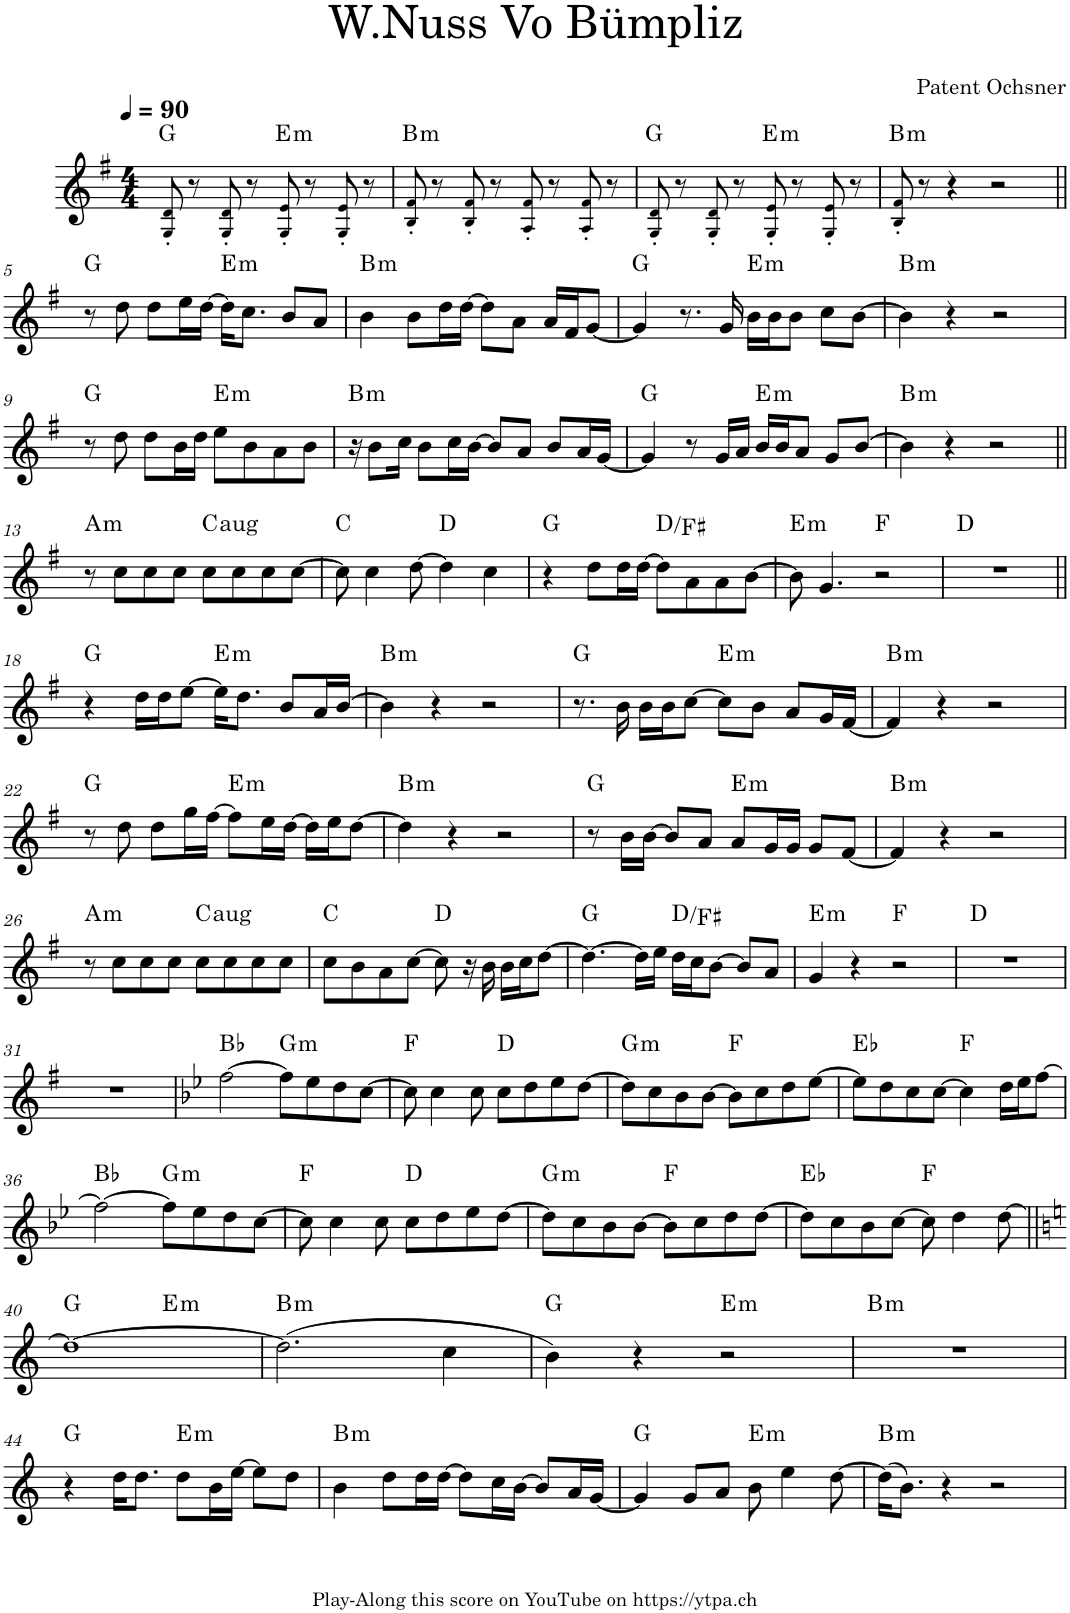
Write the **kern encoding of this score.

**kern	**harte
*part1	*part1
*staff1	*
*I"Piano	*
*I'Pno.	*
*clefG2	*
*k[f#]	*
*M4/4	*
*MM90	*
=1	=1
8G!/' 8d!/'	G:maj
8r	.
8G!/' 8d!/'	.
8r	.
!	!LO:H:kt=m
8G!/' 8e!/'	E:min
8r	.
8G!/' 8e!/'	.
8r	.
=2	=2
!	!LO:H:kt=m
8B!/' 8f#!/'	B:min
8r	.
8B!/' 8f#!/'	.
8r	.
8A!/' 8f#!/'	.
8r	.
8A!/' 8f#!/'	.
8r	.
=3	=3
8G!/' 8d!/'	G:maj
8r	.
8G!/' 8d!/'	.
8r	.
!	!LO:H:kt=m
8G!/' 8e!/'	E:min
8r	.
8G!/' 8e!/'	.
8r	.
=4	=4
!	!LO:H:kt=m
8B!/' 8f#!/'	B:min
8r	.
4r	.
2r	.
!!LO:LB:g=z
=5||	=5||
8r	G:maj
8dd\	.
8dd\L	.
16ee\L	.
[16dd\JJ	.
!	!LO:H:kt=m
16dd\KL]	E:min
8.cc\J	.
8b/L	.
8a/J	.
=6	=6
!	!LO:H:kt=m
4b\	B:min
8b\L	.
16dd\L	.
[16dd\JJ	.
8dd\L]	.
8a\J	.
16a/LL	.
16f#/J	.
[8g/J	.
=7	=7
4g/]	G:maj
8.r	.
16g/	.
!	!LO:H:kt=m
16b\LL	E:min
16b\J	.
8b\J	.
8cc\L	.
[8b\J	.
=8	=8
!	!LO:H:kt=m
4b\]	B:min
4r	.
2r	.
!!LO:LB:g=z
=9	=9
8r	G:maj
8dd\	.
8dd\L	.
16b\L	.
16dd\JJ	.
!	!LO:H:kt=m
8ee\L	E:min
8b\	.
8a\	.
8b\J	.
=10	=10
!	!LO:H:kt=m
16r	B:min
8b\L	.
16cc\Jk	.
8b\L	.
16cc\L	.
[16b\JJ	.
8b/L]	.
8a/J	.
8b/L	.
16a/L	.
[16g/JJ	.
=11	=11
4g/]	G:maj
8r	.
16g/LL	.
16a/JJ	.
!	!LO:H:kt=m
16b/LL	E:min
16b/J	.
8a/J	.
8g/L	.
[8b/J	.
=12	=12
!	!LO:H:kt=m
4b\]	B:min
4r	.
2r	.
!!LO:LB:g=z
=13||	=13||
!	!LO:H:kt=m
8r	A:min
8cc\L	.
8cc\	.
8cc\J	.
!	!LO:H:kt=aug
8cc\L	C:aug
8cc\	.
8cc\	.
[8cc\J	.
=14	=14
8cc\]	C:maj
4cc\	.
[8dd\	.
4dd\]	D:maj
4cc\	.
=15	=15
4r	G:maj
8dd\L	.
16dd\L	.
[16dd\JJ	.
8dd\L]	D:maj/3
8a\	.
8a\	.
[8b\J	.
=16	=16
!	!LO:H:kt=m
8b\]	E:min
4.g/	.
2r	F:maj
=17	=17
1r	D:maj
!!LO:LB:g=z
=18||	=18||
4r	G:maj
16dd\LL	.
16dd\J	.
[8ee\J	.
!	!LO:H:kt=m
16ee\KL]	E:min
8.dd\J	.
8b/L	.
16a/L	.
[16b/JJ	.
=19	=19
!	!LO:H:kt=m
4b\]	B:min
4r	.
2r	.
=20	=20
8.r	G:maj
16b\	.
16b\LL	.
16b\J	.
[8cc\J	.
!	!LO:H:kt=m
8cc\L]	E:min
8b\J	.
8a/L	.
16g/L	.
[16f#/JJ	.
=21	=21
!	!LO:H:kt=m
4f#/]	B:min
4r	.
2r	.
!!LO:LB:g=z
=22	=22
8r	G:maj
8dd\	.
8dd\L	.
16gg\L	.
[16ff#\JJ	.
!	!LO:H:kt=m
8ff#\L]	E:min
16ee\L	.
[16dd\JJ	.
16dd\LL]	.
16ee\J	.
[8dd\J	.
=23	=23
!	!LO:H:kt=m
4dd\]	B:min
4r	.
2r	.
=24	=24
8r	G:maj
16b\LL	.
[16b\JJ	.
8b/L]	.
8a/J	.
!	!LO:H:kt=m
8a/L	E:min
16g/L	.
16g/JJ	.
8g/L	.
[8f#/J	.
=25	=25
!	!LO:H:kt=m
4f#/]	B:min
4r	.
2r	.
!!LO:LB:g=z
=26	=26
!	!LO:H:kt=m
8r	A:min
8cc\L	.
8cc\	.
8cc\J	.
!	!LO:H:kt=aug
8cc\L	C:aug
8cc\	.
8cc\	.
8cc\J	.
=27	=27
8cc\L	C:maj
8b\	.
8a\	.
[8cc\J	.
8cc\]	D:maj
16r	.
16b\	.
16b\LL	.
16cc\J	.
[8dd\J	.
=28	=28
4.dd\_	G:maj
16dd\LL]	.
16ee\JJ	.
16dd\LL	D:maj/3
16cc\J	.
[8b\J	.
8b/L]	.
8a/J	.
=29	=29
!	!LO:H:kt=m
4g/	E:min
4r	.
2r	F:maj
=30	=30
1r	D:maj
!!LO:LB:g=z
=31	=31
1r	.
=32	=32
*k[b-e-]	*
[2ff\	Bb:maj
!	!LO:H:kt=m
8ff\L]	G:min
8ee-\	.
8dd\	.
[8cc\J	.
=33	=33
8cc\]	F:maj
4cc\	.
8cc\	.
8cc\L	D:maj
8dd\	.
8ee-\	.
[8dd\J	.
=34	=34
!	!LO:H:kt=m
8dd\L]	G:min
8cc\	.
8b-\	.
[8b-\J	.
8b-\L]	F:maj
8cc\	.
8dd\	.
[8ee-\J	.
=35	=35
8ee-\L]	Eb:maj
8dd\	.
8cc\	.
[8cc\J	.
4cc\]	F:maj
16dd\LL	.
16ee-\J	.
[8ff\J	.
!!LO:LB:g=z
=36	=36
2ff\_	Bb:maj
!	!LO:H:kt=m
8ff\L]	G:min
8ee-\	.
8dd\	.
[8cc\J	.
=37	=37
8cc\]	F:maj
4cc\	.
8cc\	.
8cc\L	D:maj
8dd\	.
8ee-\	.
[8dd\J	.
=38	=38
!	!LO:H:kt=m
8dd\L]	G:min
8cc\	.
8b-\	.
[8b-\J	.
8b-\L]	F:maj
8cc\	.
8dd\	.
[8dd\J	.
=39	=39
8dd\L]	Eb:maj
8cc\	.
8b-\	.
[8cc\J	.
8cc\]	F:maj
4dd\	.
[8dd\	.
!!LO:LB:g=z
=40||	=40||
*k[]	*
*^	*
1dd_	2ryy	G:maj
!	!	!LO:H:kt=m
.	2ryy	E:min
=41	=41	=41
!	!	!LO:H:kt=m
*v	*v	*
(2.dd\]	B:min
4cc\	.
=42	=42
4b\)	G:maj
4r	.
!	!LO:H:kt=m
2r	E:min
=43	=43
!	!LO:H:kt=m
1r	B:min
!!LO:LB:g=z
=44	=44
4r	G:maj
16dd\KL	.
8.dd\J	.
!	!LO:H:kt=m
8dd\L	E:min
16b\L	.
[16ee\JJ	.
8ee\L]	.
8dd\J	.
=45	=45
!	!LO:H:kt=m
4b\	B:min
8dd\L	.
16dd\L	.
[16dd\JJ	.
8dd\L]	.
16cc\L	.
[16b\JJ	.
8b/L]	.
16a/L	.
[16g/JJ	.
=46	=46
4g/]	G:maj
8g/L	.
8a/J	.
!	!LO:H:kt=m
8b\	E:min
4ee\	.
[8dd\	.
=47	=47
!	!LO:H:kt=m
(16dd\KL]	B:min
8.b\J)	.
4r	.
2r	.
=	=
*-	*-
